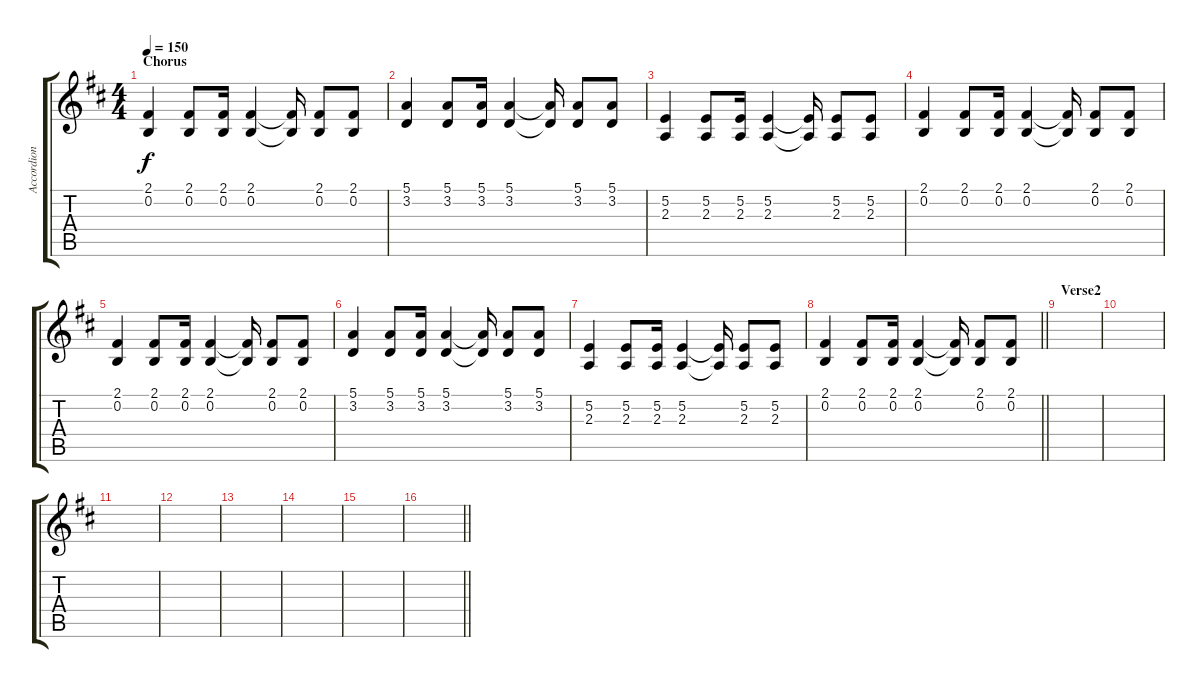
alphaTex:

\track ("Accordion" "Accordion") {instrument accordion}
\staff {score tabs}
\tuning (E4 B3 G3 D3 A2 E2) {hide}
\ts (4 4)
\section ("" "Chorus")
\tempo 150
\clef g2
\ks d
(2.1 0.2).4{dy f} (2.1 0.2).8 (2.1 0.2).16 (2.1 0.2).4 (2.1{t} 0.2{t}).16 (2.1 0.2).8 (2.1 0.2).8 |
(5.1 3.2).4 (5.1 3.2).8 (5.1 3.2).16 (5.1 3.2).4 (5.1{t} 3.2{t}).16 (5.1 3.2).8 (5.1 3.2).8 |
(5.2 2.3).4 (5.2 2.3).8 (5.2 2.3).16 (5.2 2.3).4 (5.2{t} 2.3{t}).16 (5.2 2.3).8 (5.2 2.3).8 |
(2.1 0.2).4 (2.1 0.2).8 (2.1 0.2).16 (2.1 0.2).4 (2.1{t} 0.2{t}).16 (2.1 0.2).8 (2.1 0.2).8 |
(2.1 0.2).4 (2.1 0.2).8 (2.1 0.2).16 (2.1 0.2).4 (2.1{t} 0.2{t}).16 (2.1 0.2).8 (2.1 0.2).8 |
(5.1 3.2).4 (5.1 3.2).8 (5.1 3.2).16 (5.1 3.2).4 (5.1{t} 3.2{t}).16 (5.1 3.2).8 (5.1 3.2).8 |
(5.2 2.3).4 (5.2 2.3).8 (5.2 2.3).16 (5.2 2.3).4 (5.2{t} 2.3{t}).16 (5.2 2.3).8 (5.2 2.3).8 |
\barLineRight lightlight
(2.1 0.2).4 (2.1 0.2).8 (2.1 0.2).16 (2.1 0.2).4 (2.1{t} 0.2{t}).16 (2.1 0.2).8 (2.1 0.2).8 |
\section ("" "Verse2")
|
|
|
|
|
|
|
\barLineRight lightlight
